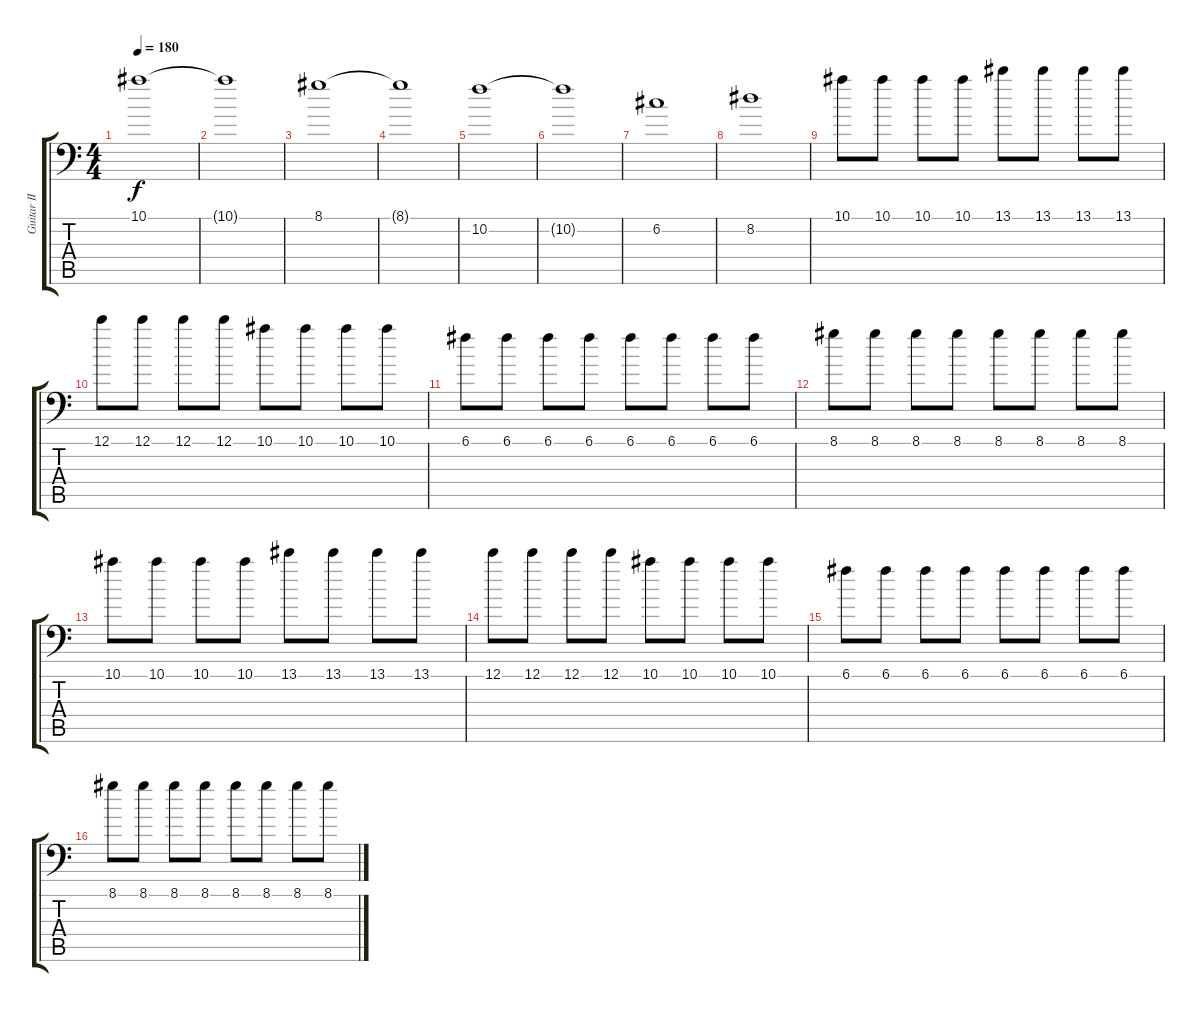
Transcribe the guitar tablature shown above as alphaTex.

\track ("Guitar II" "Guitar II") {instrument distortionguitar}
\staff {score tabs}
\tuning (C4 G3 Eb3 Bb2 F2 Bb1) {hide}
\ts (4 4)
\tempo 180
\clef f4
\ks c
10.1.1{dy f} |
10.1{t}.1 |
8.1.1 |
8.1{t}.1 |
10.2.1 |
10.2{t}.1 |
6.2.1 |
8.2.1 |
10.1.8 10.1.8 10.1.8 10.1.8 13.1.8 13.1.8 13.1.8 13.1.8 |
12.1.8 12.1.8 12.1.8 12.1.8 10.1.8 10.1.8 10.1.8 10.1.8 |
6.1.8 6.1.8 6.1.8 6.1.8 6.1.8 6.1.8 6.1.8 6.1.8 |
8.1.8 8.1.8 8.1.8 8.1.8 8.1.8 8.1.8 8.1.8 8.1.8 |
10.1.8 10.1.8 10.1.8 10.1.8 13.1.8 13.1.8 13.1.8 13.1.8 |
12.1.8 12.1.8 12.1.8 12.1.8 10.1.8 10.1.8 10.1.8 10.1.8 |
6.1.8 6.1.8 6.1.8 6.1.8 6.1.8 6.1.8 6.1.8 6.1.8 |
8.1.8 8.1.8 8.1.8 8.1.8 8.1.8 8.1.8 8.1.8 8.1.8
